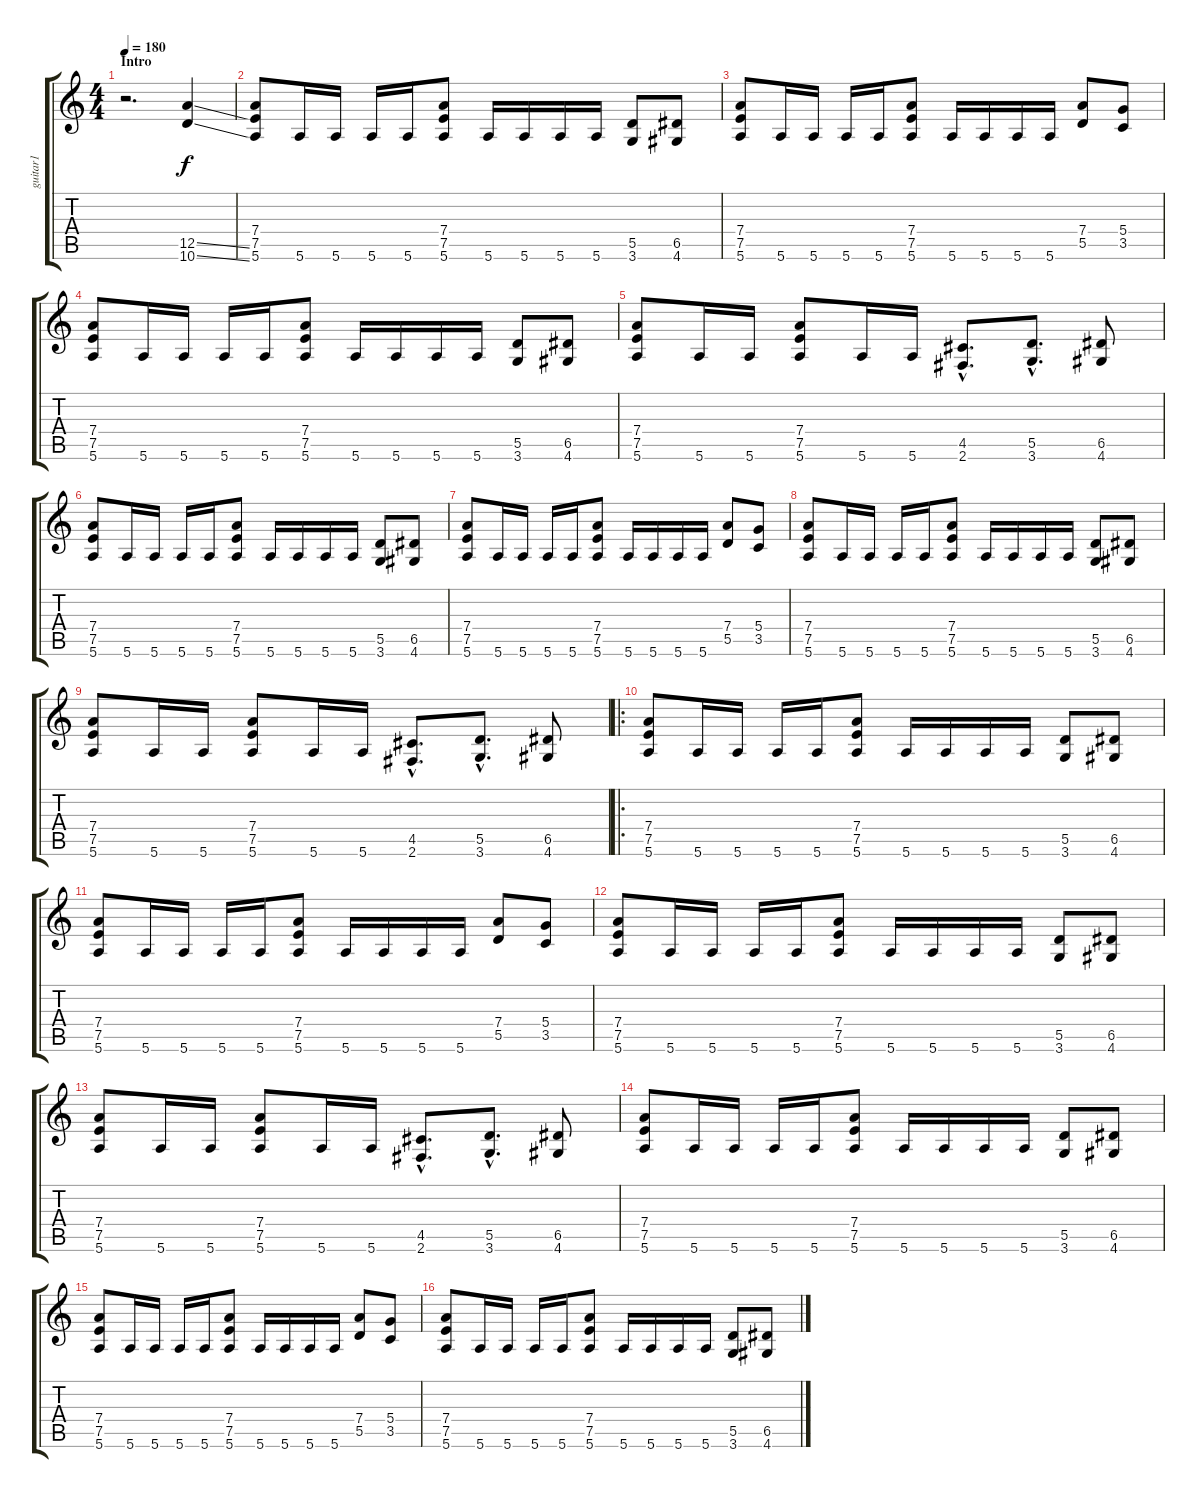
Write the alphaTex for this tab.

\track ("guitar1" "guitar1") {instrument distortionguitar}
\staff {score tabs}
\tuning (E4 B3 G3 D3 A2 E2) {hide}
\ts (4 4)
\section ("" "Intro")
\tempo 180
\clef g2
\ks c
r.2{d dy f instrument distortionguitar} (12.5{ss} 10.6{ss}).4 |
(7.4 7.5 5.6).8 5.6.16 5.6.16 5.6.16 5.6.16 (7.4 7.5 5.6).8 5.6.16 5.6.16 5.6.16 5.6.16 (5.5 3.6).8 (6.5 4.6).8 |
(7.4 7.5 5.6).8 5.6.16 5.6.16 5.6.16 5.6.16 (7.4 7.5 5.6).8 5.6.16 5.6.16 5.6.16 5.6.16 (7.4 5.5).8 (5.4 3.5).8 |
(7.4 7.5 5.6).8 5.6.16 5.6.16 5.6.16 5.6.16 (7.4 7.5 5.6).8 5.6.16 5.6.16 5.6.16 5.6.16 (5.5 3.6).8 (6.5 4.6).8 |
(7.4 7.5 5.6).8 5.6.16 5.6.16 (7.4 7.5 5.6).8 5.6.16 5.6.16 (4.5{hac} 2.6{hac}).8{d} (5.5{hac} 3.6{hac}).8{d} (6.5 4.6).8 |
(7.4 7.5 5.6).8 5.6.16 5.6.16 5.6.16 5.6.16 (7.4 7.5 5.6).8 5.6.16 5.6.16 5.6.16 5.6.16 (5.5 3.6).8 (6.5 4.6).8 |
(7.4 7.5 5.6).8 5.6.16 5.6.16 5.6.16 5.6.16 (7.4 7.5 5.6).8 5.6.16 5.6.16 5.6.16 5.6.16 (7.4 5.5).8 (5.4 3.5).8 |
(7.4 7.5 5.6).8 5.6.16 5.6.16 5.6.16 5.6.16 (7.4 7.5 5.6).8 5.6.16 5.6.16 5.6.16 5.6.16 (5.5 3.6).8 (6.5 4.6).8 |
(7.4 7.5 5.6).8 5.6.16 5.6.16 (7.4 7.5 5.6).8 5.6.16 5.6.16 (4.5{hac} 2.6{hac}).8{d} (5.5{hac} 3.6{hac}).8{d} (6.5 4.6).8 |
\ro
(7.4 7.5 5.6).8 5.6.16 5.6.16 5.6.16 5.6.16 (7.4 7.5 5.6).8 5.6.16 5.6.16 5.6.16 5.6.16 (5.5 3.6).8 (6.5 4.6).8 |
(7.4 7.5 5.6).8 5.6.16 5.6.16 5.6.16 5.6.16 (7.4 7.5 5.6).8 5.6.16 5.6.16 5.6.16 5.6.16 (7.4 5.5).8 (5.4 3.5).8 |
(7.4 7.5 5.6).8 5.6.16 5.6.16 5.6.16 5.6.16 (7.4 7.5 5.6).8 5.6.16 5.6.16 5.6.16 5.6.16 (5.5 3.6).8 (6.5 4.6).8 |
(7.4 7.5 5.6).8 5.6.16 5.6.16 (7.4 7.5 5.6).8 5.6.16 5.6.16 (4.5{hac} 2.6{hac}).8{d} (5.5{hac} 3.6{hac}).8{d} (6.5 4.6).8 |
(7.4 7.5 5.6).8 5.6.16 5.6.16 5.6.16 5.6.16 (7.4 7.5 5.6).8 5.6.16 5.6.16 5.6.16 5.6.16 (5.5 3.6).8 (6.5 4.6).8 |
(7.4 7.5 5.6).8 5.6.16 5.6.16 5.6.16 5.6.16 (7.4 7.5 5.6).8 5.6.16 5.6.16 5.6.16 5.6.16 (7.4 5.5).8 (5.4 3.5).8 |
(7.4 7.5 5.6).8 5.6.16 5.6.16 5.6.16 5.6.16 (7.4 7.5 5.6).8 5.6.16 5.6.16 5.6.16 5.6.16 (5.5 3.6).8 (6.5 4.6).8
